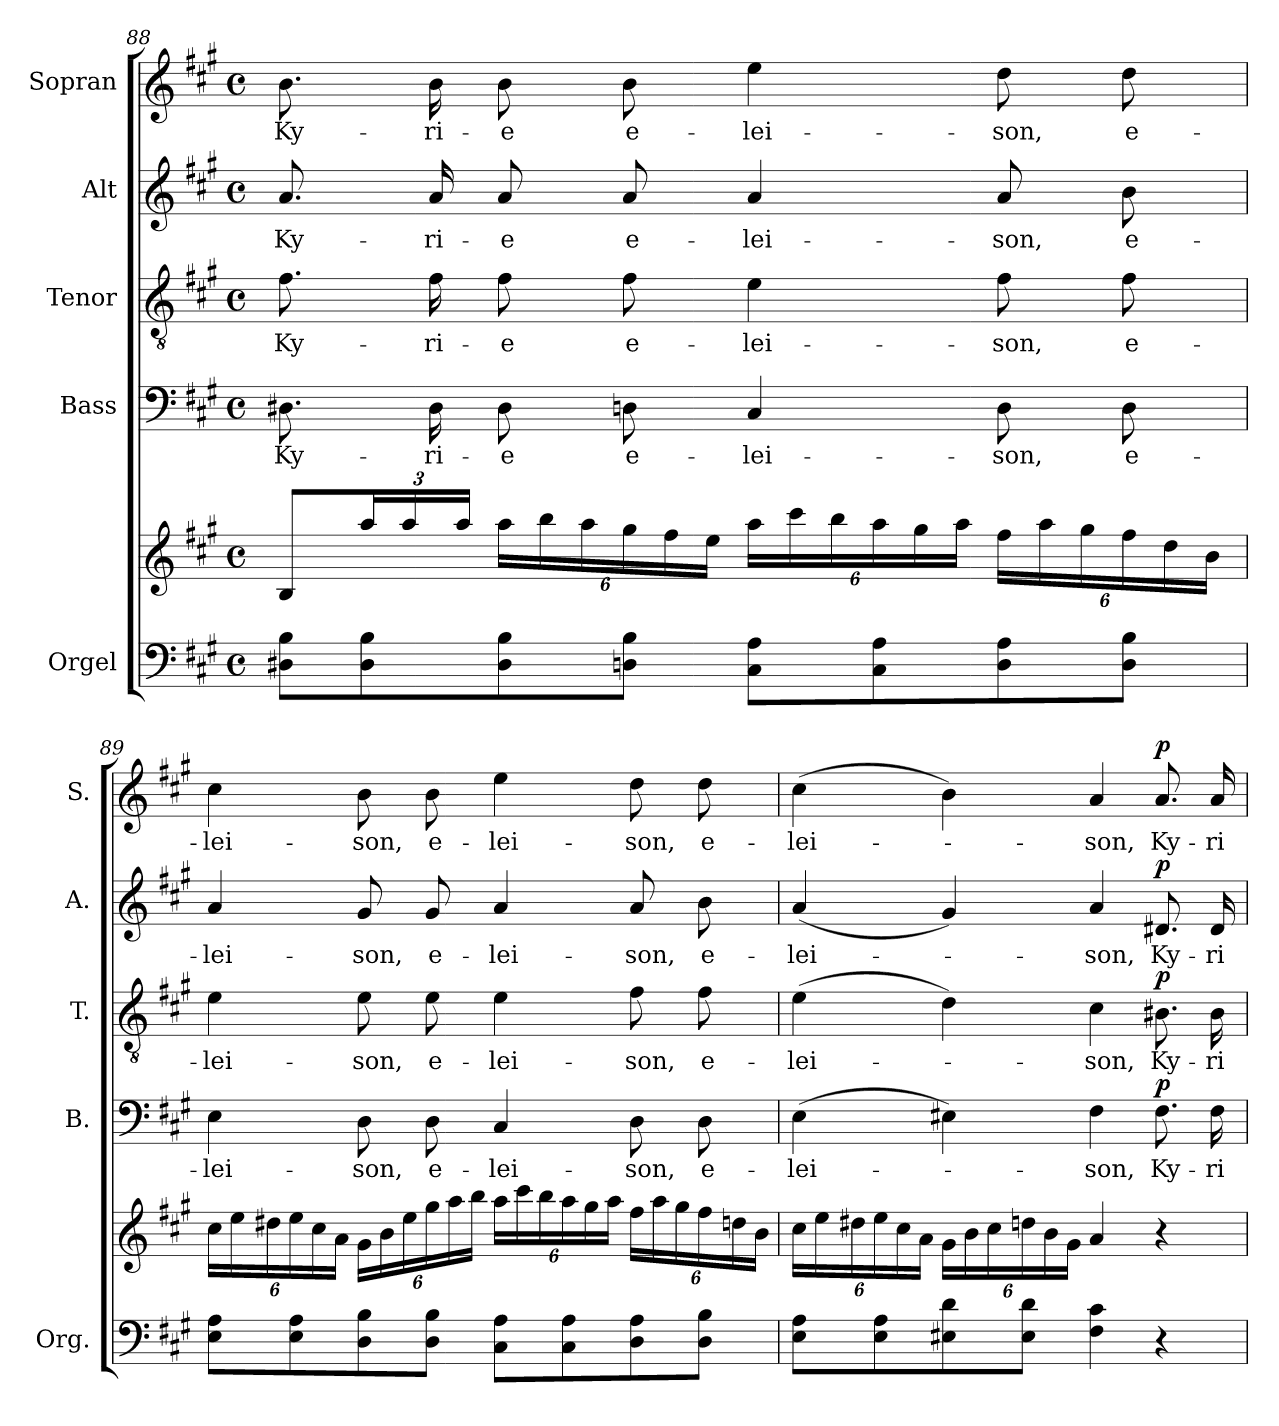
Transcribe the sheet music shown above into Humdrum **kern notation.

**kern	**kern	**kern	**text	**dynam	**kern	**text	**dynam	**kern	**text	**dynam	**kern	**text	**dynam
*part5	*part5	*part4	*part4	*part4	*part3	*part3	*part3	*part2	*part2	*part2	*part1	*part1	*part1
*staff6	*staff5	*staff4	*staff4	*staff4	*staff3	*staff3	*staff3	*staff2	*staff2	*staff2	*staff1	*staff1	*staff1
*I"Orgel	*	*I"Bass	*	*	*I"Tenor	*	*	*I"Alt	*	*	*I"Sopran	*	*
*I'Org.	*	*I'B.	*	*	*I'T.	*	*	*I'A.	*	*	*I'S.	*	*
*clefF4	*clefG2	*clefF4	*	*	*clefGv2	*	*	*clefG2	*	*	*clefG2	*	*
*k[f#c#g#]	*k[f#c#g#]	*k[f#c#g#]	*	*	*k[f#c#g#]	*	*	*k[f#c#g#]	*	*	*k[f#c#g#]	*	*
*A:	*A:	*A:	*	*	*A:	*	*	*A:	*	*	*A:	*	*
*M4/4	*M4/4	*M4/4	*	*	*M4/4	*	*	*M4/4	*	*	*M4/4	*	*
*met(c)	*met(c)	*met(c)	*	*	*met(c)	*	*	*met(c)	*	*	*met(c)	*	*
=88	=88	=88	=88	=88	=88	=88	=88	=88	=88	=88	=88	=88	=88
!	!	!	!LO:LY:b	!	!	!LO:LY:b	!	!	!LO:LY:b	!	!	!LO:LY:b	!
8D#X\ 8B\L	8B/L	8.D#X\	Ky-	.	8.f#\	Ky-	.	8.a/	Ky-	.	8.b\	Ky-	.
*	*Xbrackettup	*	*	*	*	*	*	*	*	*	*	*	*
8D#\ 8B\	24aa/L	.	.	.	.	.	.	.	.	.	.	.	.
.	24aa/	.	.	.	.	.	.	.	.	.	.	.	.
!	!	!	!LO:LY:b	!	!	!LO:LY:b	!	!	!LO:LY:b	!	!	!LO:LY:b	!
.	.	16D#\	-ri-	.	16f#\	-ri-	.	16a/	-ri-	.	16b\	-ri-	.
.	24aa/JJ	.	.	.	.	.	.	.	.	.	.	.	.
!	!	!	!LO:LY:b	!	!	!LO:LY:b	!	!	!LO:LY:b	!	!	!LO:LY:b	!
8D#\ 8B\	24aa\LL	8D#\	-e	.	8f#\	-e	.	8a/	-e	.	8b\	-e	.
.	24bb\	.	.	.	.	.	.	.	.	.	.	.	.
.	24aa\	.	.	.	.	.	.	.	.	.	.	.	.
!	!	!	!LO:LY:b	!	!	!LO:LY:b	!	!	!LO:LY:b	!	!	!LO:LY:b	!
8Dn\ 8B\J	24gg#\	8Dn\	e-	.	8f#\	e-	.	8a/	e-	.	8b\	e-	.
.	24ff#\	.	.	.	.	.	.	.	.	.	.	.	.
.	24ee\JJ	.	.	.	.	.	.	.	.	.	.	.	.
!	!	!	!LO:LY:b	!	!	!LO:LY:b	!	!	!LO:LY:b	!	!	!LO:LY:b	!
8C#\ 8A\L	24aa\LL	4C#/	-lei-	.	4e\	-lei-	.	4a/	-lei-	.	4ee\	-lei-	.
.	24ccc#\	.	.	.	.	.	.	.	.	.	.	.	.
.	24bb\	.	.	.	.	.	.	.	.	.	.	.	.
8C#\ 8A\	24aa\	.	.	.	.	.	.	.	.	.	.	.	.
.	24gg#\	.	.	.	.	.	.	.	.	.	.	.	.
.	24aa\JJ	.	.	.	.	.	.	.	.	.	.	.	.
!	!	!	!LO:LY:b	!	!	!LO:LY:b	!	!	!LO:LY:b	!	!	!LO:LY:b	!
8D\ 8A\	24ff#\LL	8D\	-son,	.	8f#\	-son,	.	8a/	-son,	.	8dd\	-son,	.
.	24aa\	.	.	.	.	.	.	.	.	.	.	.	.
.	24gg#\	.	.	.	.	.	.	.	.	.	.	.	.
!	!	!	!LO:LY:b	!	!	!LO:LY:b	!	!	!LO:LY:b	!	!	!LO:LY:b	!
8D\ 8B\J	24ff#\	8D\	e-	.	8f#\	e-	.	8b\	e-	.	8dd\	e-	.
.	24dd\	.	.	.	.	.	.	.	.	.	.	.	.
.	24b\JJ	.	.	.	.	.	.	.	.	.	.	.	.
!!LO:LB:g=z
=89	=89	=89	=89	=89	=89	=89	=89	=89	=89	=89	=89	=89	=89
!	!	!	!LO:LY:b	!	!	!LO:LY:b	!	!	!LO:LY:b	!	!	!LO:LY:b	!
8E\ 8A\L	24cc#\LL	4E\	-lei-	.	4e\	-lei-	.	4a/	-lei-	.	4cc#\	-lei-	.
.	24ee\	.	.	.	.	.	.	.	.	.	.	.	.
.	24dd#X\	.	.	.	.	.	.	.	.	.	.	.	.
8E\ 8A\	24ee\	.	.	.	.	.	.	.	.	.	.	.	.
.	24cc#\	.	.	.	.	.	.	.	.	.	.	.	.
.	24a\JJ	.	.	.	.	.	.	.	.	.	.	.	.
!	!	!	!LO:LY:b	!	!	!LO:LY:b	!	!	!LO:LY:b	!	!	!LO:LY:b	!
8D\ 8B\	24g#\LL	8D\	-son,	.	8e\	-son,	.	8g#/	-son,	.	8b\	-son,	.
.	24b\	.	.	.	.	.	.	.	.	.	.	.	.
.	24ee\	.	.	.	.	.	.	.	.	.	.	.	.
!	!	!	!LO:LY:b	!	!	!LO:LY:b	!	!	!LO:LY:b	!	!	!LO:LY:b	!
8D\ 8B\J	24gg#\	8D\	e-	.	8e\	e-	.	8g#/	e-	.	8b\	e-	.
.	24aa\	.	.	.	.	.	.	.	.	.	.	.	.
.	24bb\JJ	.	.	.	.	.	.	.	.	.	.	.	.
!	!	!	!LO:LY:b	!	!	!LO:LY:b	!	!	!LO:LY:b	!	!	!LO:LY:b	!
8C#\ 8A\L	24aa\LL	4C#/	-lei-	.	4e\	-lei-	.	4a/	-lei-	.	4ee\	-lei-	.
.	24ccc#\	.	.	.	.	.	.	.	.	.	.	.	.
.	24bb\	.	.	.	.	.	.	.	.	.	.	.	.
8C#\ 8A\	24aa\	.	.	.	.	.	.	.	.	.	.	.	.
.	24gg#\	.	.	.	.	.	.	.	.	.	.	.	.
.	24aa\JJ	.	.	.	.	.	.	.	.	.	.	.	.
!	!	!	!LO:LY:b	!	!	!LO:LY:b	!	!	!LO:LY:b	!	!	!LO:LY:b	!
8D\ 8A\	24ff#\LL	8D\	-son,	.	8f#\	-son,	.	8a/	-son,	.	8dd\	-son,	.
.	24aa\	.	.	.	.	.	.	.	.	.	.	.	.
.	24gg#\	.	.	.	.	.	.	.	.	.	.	.	.
!	!	!	!LO:LY:b	!	!	!LO:LY:b	!	!	!LO:LY:b	!	!	!LO:LY:b	!
8D\ 8B\J	24ff#\	8D\	e-	.	8f#\	e-	.	8b\	e-	.	8dd\	e-	.
.	24ddn\	.	.	.	.	.	.	.	.	.	.	.	.
.	24b\JJ	.	.	.	.	.	.	.	.	.	.	.	.
=90	=90	=90	=90	=90	=90	=90	=90	=90	=90	=90	=90	=90	=90
!	!	!	!LO:LY:b	!	!	!LO:LY:b	!	!	!LO:LY:b	!	!	!LO:LY:b	!
8E\ 8A\L	24cc#\LL	(>4E\	-lei-	.	(>4e\	-lei-	.	(<4a/	-lei-	.	(>4cc#\	-lei-	.
.	24ee\	.	.	.	.	.	.	.	.	.	.	.	.
.	24dd#X\	.	.	.	.	.	.	.	.	.	.	.	.
8E\ 8A\	24ee\	.	.	.	.	.	.	.	.	.	.	.	.
.	24cc#\	.	.	.	.	.	.	.	.	.	.	.	.
.	24a\JJ	.	.	.	.	.	.	.	.	.	.	.	.
8E#X\ 8d\	24g#\LL	4E#X\)	.	.	4d\)	.	.	4g#/)	.	.	4b\)	.	.
.	24b\	.	.	.	.	.	.	.	.	.	.	.	.
.	24cc#\	.	.	.	.	.	.	.	.	.	.	.	.
8E#\ 8d\J	24ddn\	.	.	.	.	.	.	.	.	.	.	.	.
.	24b\	.	.	.	.	.	.	.	.	.	.	.	.
.	24g#\JJ	.	.	.	.	.	.	.	.	.	.	.	.
!	!	!	!LO:LY:b	!	!	!LO:LY:b	!	!	!LO:LY:b	!	!	!LO:LY:b	!
4F#\ 4c#\	4a/	4F#\	-son,	.	4c#\	-son,	.	4a/	-son,	.	4a/	-son,	.
!	!	!	!LO:LY:b	!LO:DY:a	!	!LO:LY:b	!LO:DY:a	!	!LO:LY:b	!LO:DY:a	!	!LO:LY:b	!LO:DY:a
4r	4r	8.F#\	Ky-	p	8.B#X\	Ky-	p	8.d#X/	Ky-	p	8.a/	Ky-	p
!	!	!	!LO:LY:b	!	!	!LO:LY:b	!	!	!LO:LY:b	!	!	!LO:LY:b	!
.	.	16F#\	-ri-	.	16B#\	-ri-	.	16d#/	-ri-	.	16a/	-ri-	.
=	=	=	=	=	=	=	=	=	=	=	=	=	=
*-	*-	*-	*-	*-	*-	*-	*-	*-	*-	*-	*-	*-	*-
